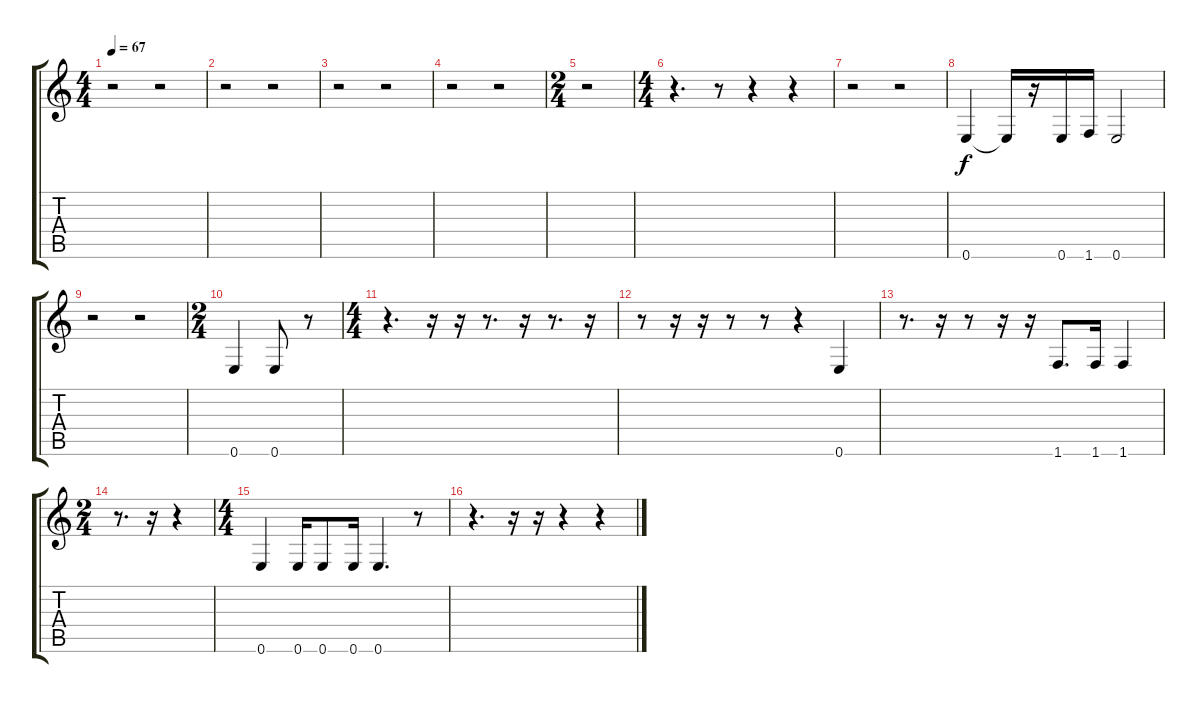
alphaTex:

\track "" {instrument electricbasspick}
\staff {score tabs}
\tuning (E4 B3 G3 D3 A2 E2) {hide}
\ts (4 4)
\tempo 67
\clef g2
\ks c
r.2{dy f} r.2 |
r.2 r.2 |
r.2 r.2 |
r.2 r.2 |
\ts (2 4)
r.2 |
\ts (4 4)
r.4{d} r.8 r.4 r.4 |
r.2 r.2 |
0.6.4 0.6{t}.16 r.16 0.6.16 1.6.16 0.6.2 |
r.2 r.2 |
\ts (2 4)
0.6.4 0.6.8 r.8 |
\ts (4 4)
r.4{d} r.16 r.16 r.8{d} r.16 r.8{d} r.16 |
r.8 r.16 r.16 r.8 r.8 r.4 0.6.4 |
r.8{d} r.16 r.8 r.16 r.16 1.6.8{d} 1.6.16 1.6.4 |
\ts (2 4)
r.8{d} r.16 r.4 |
\ts (4 4)
0.6.4 0.6.16 0.6.8 0.6.16 0.6.4{d} r.8 |
r.4{d} r.16 r.16 r.4 r.4
